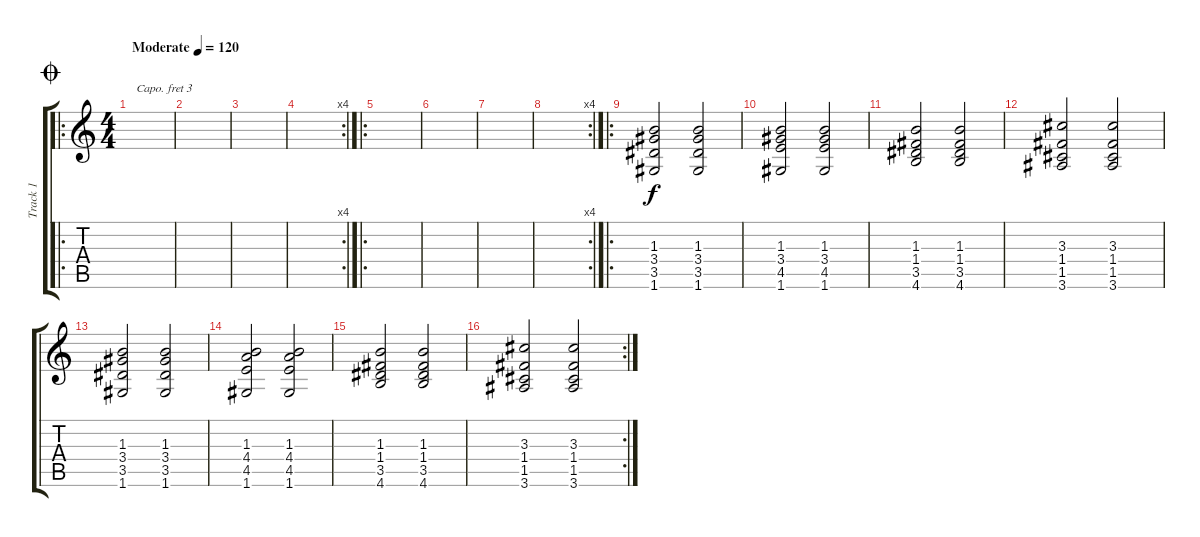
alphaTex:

\track ("Track 1" "Track 1") {instrument distortionguitar}
\staff {score tabs}
\capo 3
\tuning (E4 B3 G3 D3 A2 E2) {hide}
\ro
\ts (4 4)
\jump coda
\tempo (120 "Moderate")
\clef g2
\ks c
|
|
|
\rc 4
|
\ro
|
|
|
\rc 4
|
\ro
(1.3 3.4 3.5 1.6).2 (1.3 3.4 3.5 1.6).2 |
(1.3 3.4 4.5 1.6).2 (1.3 3.4 4.5 1.6).2 |
(1.3 1.4 3.5 4.6).2 (1.3 1.4 3.5 4.6).2 |
(3.3 1.4 1.5 3.6).2 (3.3 1.4 1.5 3.6).2 |
(1.3 3.4 3.5 1.6).2 (1.3 3.4 3.5 1.6).2 |
(1.3 4.4 4.5 1.6).2 (1.3 4.4 4.5 1.6).2 |
(1.3 1.4 3.5 4.6).2 (1.3 1.4 3.5 4.6).2 |
\rc 2
(3.3 1.4 1.5 3.6).2 (3.3 1.4 1.5 3.6).2
